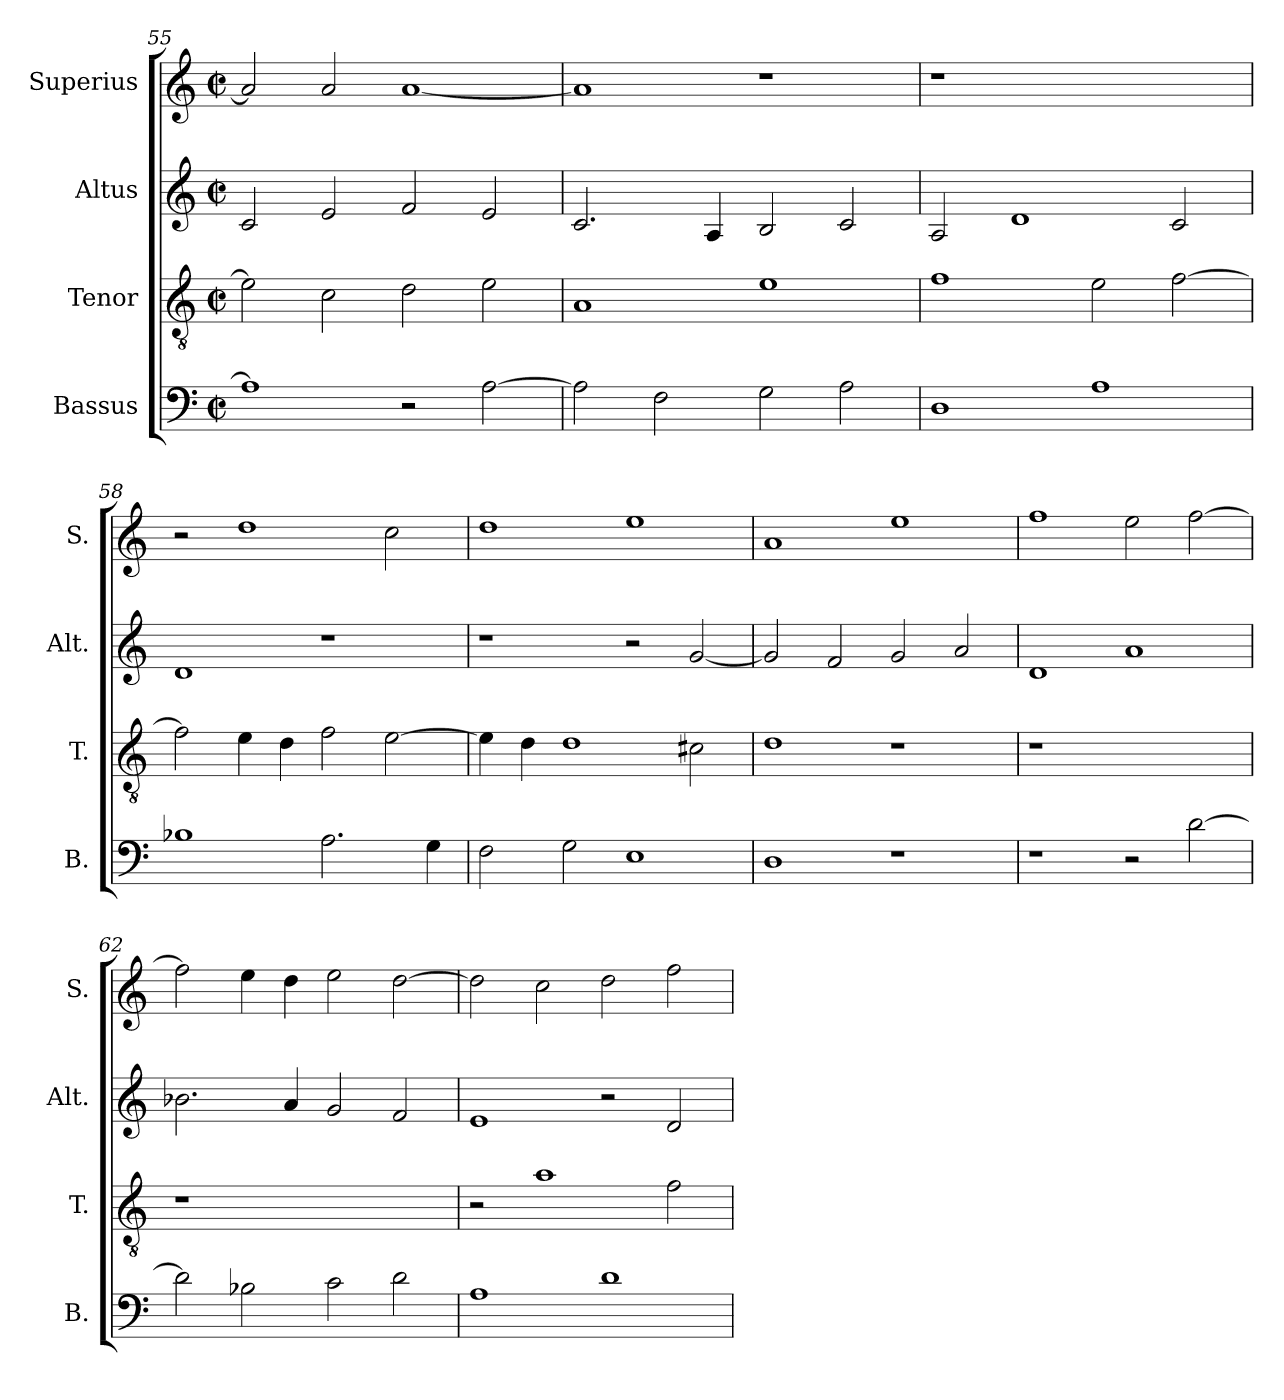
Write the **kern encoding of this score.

**kern	**kern	**kern	**kern
*part4	*part3	*part2	*part1
*staff4	*staff3	*staff2	*staff1
*I"Bassus	*I"Tenor	*I"Altus	*I"Superius
*I'B.	*I'T.	*I'Alt.	*I'S.
*clefF4	*clefGv2	*clefG2	*clefG2
*	*ITrd7c12	*	*
*k[]	*k[]	*k[]	*k[]
*C:	*C:	*C:	*C:
*M2/2	*M2/2	*M2/2	*M2/2
*met(c|)	*met(c|)	*met(c|)	*met(c|)
=55	=55	=55	=55
1Ai]	2Ei\]	2ci/	2ai/]
.	2Ci\	2ei/	2ai/
2r	2Di\	2fi/	[<1ai
[>2Ai\	2Ei\	2ei/	.
!!LO:LB:g=z
=56	=56	=56	=56
2Ai\]	1AAi	2.ci/	1ai]
2Fi\	.	.	.
.	.	4Ai/	.
2Gi\	1Ei	2Bi/	1r
2Ai\	.	2ci/	.
=57	=57	=57	=57
!	!	!	!LO:N:vis=1
1Di	1Fi	2Ai/	1r
.	.	1di	.
1Ai	2Ei\	.	1ryy
.	[>2Fi\	2ci/	.
=58	=58	=58	=58
1B-Xi	2Fi\]	1di	2r
.	4Ei\	.	1ddi
.	4Di\	.	.
2.Ai\	2Fi\	1r	.
.	[>2Ei\	.	2cci\
4Gi\	.	.	.
=59	=59	=59	=59
2Fi\	4Ei\]	1r	1ddi
.	4Di\	.	.
2Gi\	1Di	.	.
1Ei	.	2r	1eei
.	2C#Xi\	[<2gi/	.
=60	=60	=60	=60
1Di	1Di	2gi/]	1ai
.	.	2fi/	.
1r	1r	2gi/	1eei
.	.	2ai/	.
!!LO:PB:g=z
=61	=61	=61	=61
!	!LO:N:vis=1	!	!
1r	1r	1di	1ffi
2r	1ryy	1ai	2eei\
[>2di\	.	.	[>2ffi\
=62	=62	=62	=62
!	!LO:N:vis=1	!	!
2di\]	1r	2.b-Xi\	2ffi\]
2B-Xi\	.	.	4eei\
.	.	4ai/	4ddi\
2ci\	1ryy	2gi/	2eei\
2di\	.	2fi/	[>2ddi\
=63	=63	=63	=63
1Ai	2r	1ei	2ddi\]
.	1Ai	.	2cci\
1di	.	2r	2ddi\
.	2Fi\	2di/	2ffi\
=	=	=	=
*-	*-	*-	*-
